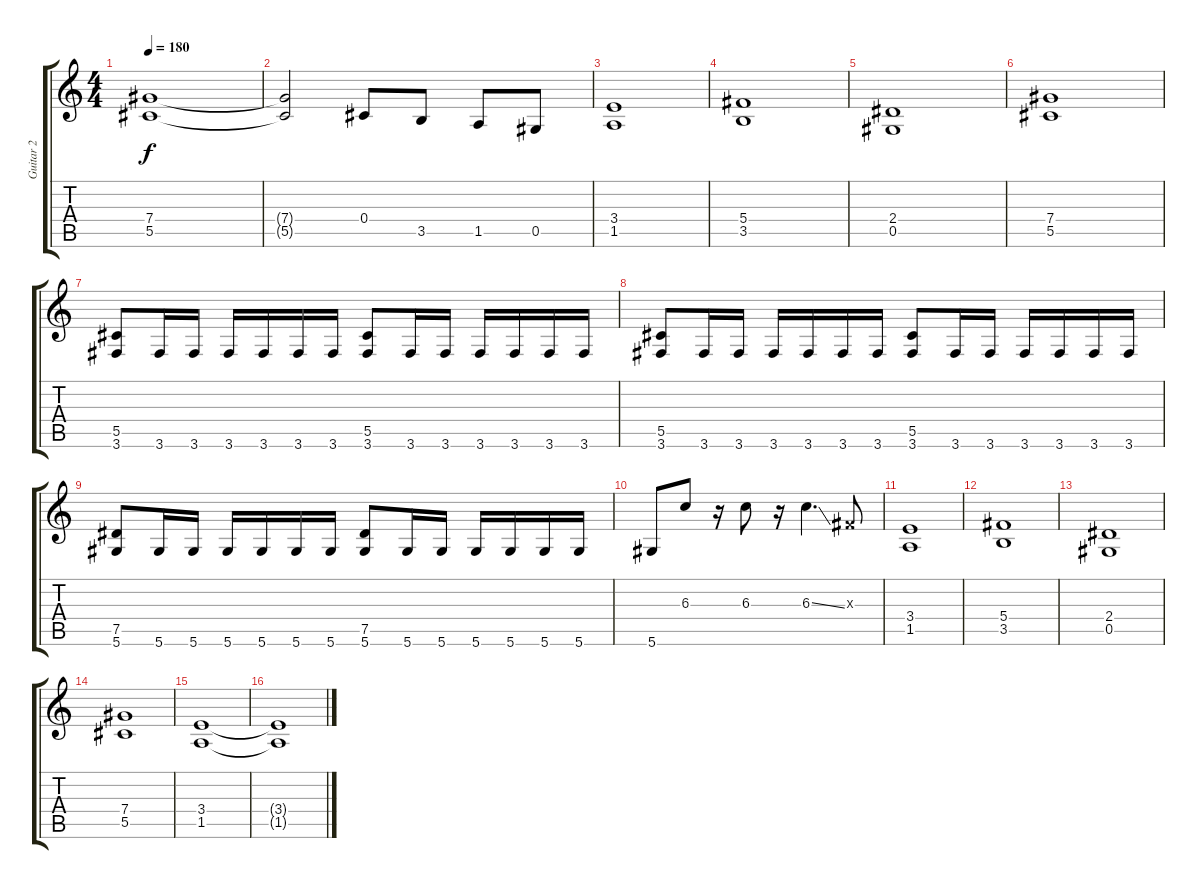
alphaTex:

\track ("Guitar 2" "Guitar 2") {instrument distortionguitar}
\staff {score tabs}
\tuning (Eb4 Bb3 Gb3 Db3 Ab2 Eb2) {hide}
\ts (4 4)
\tempo 180
\clef g2
\ks c
(7.4 5.5).1{dy f} |
(7.4{t} 5.5{t}).2 0.4.8 3.5.8 1.5.8 0.5.8 |
(3.4 1.5).1 |
(5.4 3.5).1 |
(2.4 0.5).1 |
(7.4 5.5).1 |
(5.5 3.6).8 3.6.16 3.6.16 3.6.16 3.6.16 3.6.16 3.6.16 (5.5 3.6).8 3.6.16 3.6.16 3.6.16 3.6.16 3.6.16 3.6.16 |
(5.5 3.6).8 3.6.16 3.6.16 3.6.16 3.6.16 3.6.16 3.6.16 (5.5 3.6).8 3.6.16 3.6.16 3.6.16 3.6.16 3.6.16 3.6.16 |
(7.5 5.6).8 5.6.16 5.6.16 5.6.16 5.6.16 5.6.16 5.6.16 (7.5 5.6).8 5.6.16 5.6.16 5.6.16 5.6.16 5.6.16 5.6.16 |
5.6.8 6.3.8 r.16 6.3.8 r.16 6.3{ss}.4{d} 0.3{x}.8 |
(3.4 1.5).1 |
(5.4 3.5).1 |
(2.4 0.5).1 |
(7.4 5.5).1 |
(3.4 1.5).1 |
(3.4{t} 1.5{t}).1
